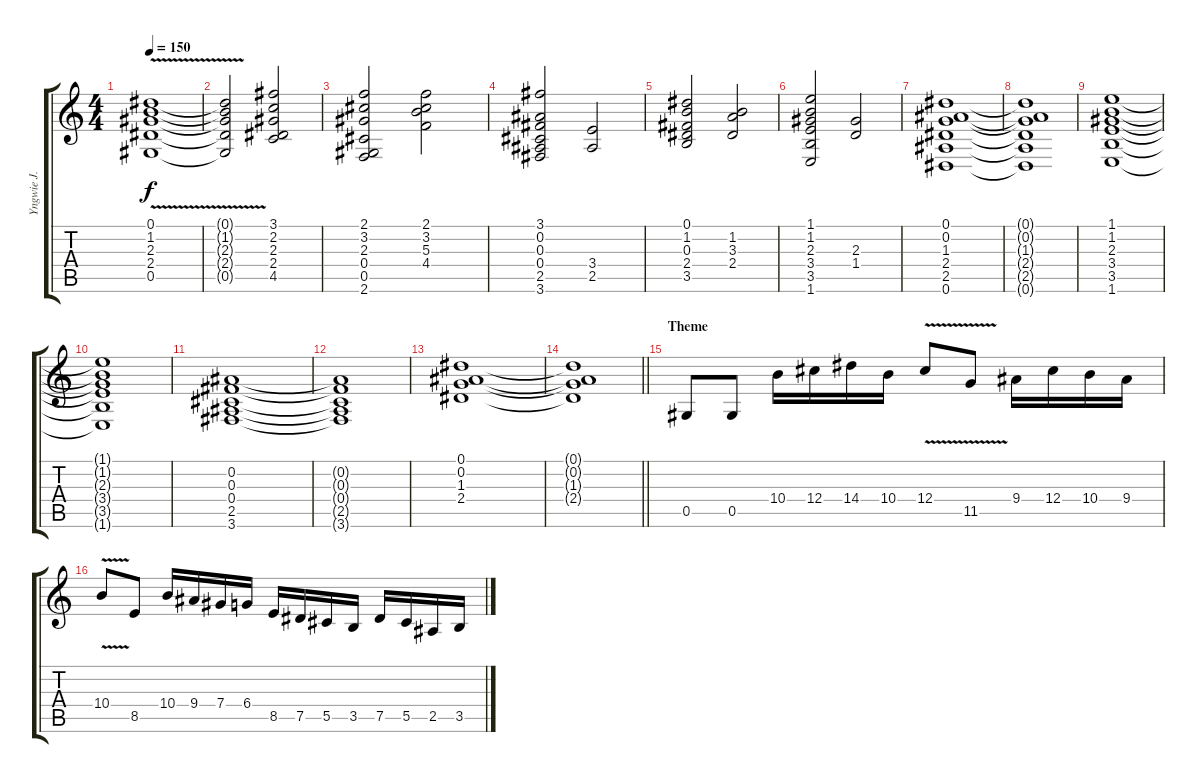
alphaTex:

\track ("Yngwie J. Malmsteen" "Yngwie J. ") {instrument overdrivenguitar}
\staff {score tabs}
\tuning (Eb4 Bb3 Gb3 Db3 Ab2 Eb2) {hide}
\ts (4 4)
\tempo 150
\clef g2
\ks c
(0.1 1.2{v} 2.3{v} 2.4 0.5).1{dy f} |
(0.1{t} 1.2{t} 2.3{t} 2.4{t} 0.5{t}).2 (3.1 2.2 2.3 2.4 4.5).2 |
(2.1 3.2 2.3 0.4 0.5 2.6).2 (2.1 3.2 5.3 4.4).2 |
(3.1 0.2 0.3 0.4 2.5 3.6).2 (3.4 2.5).2 |
(0.1 1.2 0.3 2.4 3.5).2 (1.2 3.3 2.4).2 |
(1.1 1.2 2.3 3.4 3.5 1.6).2 (2.3 1.4).2 |
(0.1 0.2 1.3 2.4 2.5 0.6).1 |
(0.1{t} 0.2{t} 1.3{t} 2.4{t} 2.5{t} 0.6{t}).1 |
(1.1 1.2 2.3 3.4 3.5 1.6).1 |
(1.1{t} 1.2{t} 2.3{t} 3.4{t} 3.5{t} 1.6{t}).1 |
(0.2 0.3 0.4 2.5 3.6).1 |
(0.2{t} 0.3{t} 0.4{t} 2.5{t} 3.6{t}).1 |
(0.1 0.2 1.3 2.4).1 |
\barLineRight lightlight
(0.1{t} 0.2{t} 1.3{t} 2.4{t}).1 |
\section ("" "Theme")
0.5.8 0.5.8 10.4.16 12.4.16 14.4.16 10.4.16 12.4{v}.8 11.5{v}.8 9.4.16 12.4.16 10.4.16 9.4.16 |
10.4{v}.8 8.5.8 10.4.16 9.4.16 7.4.16 6.4.16 8.5.16 7.5.16 5.5.16 3.5.16 7.5.16 5.5.16 2.5.16 3.5.16
